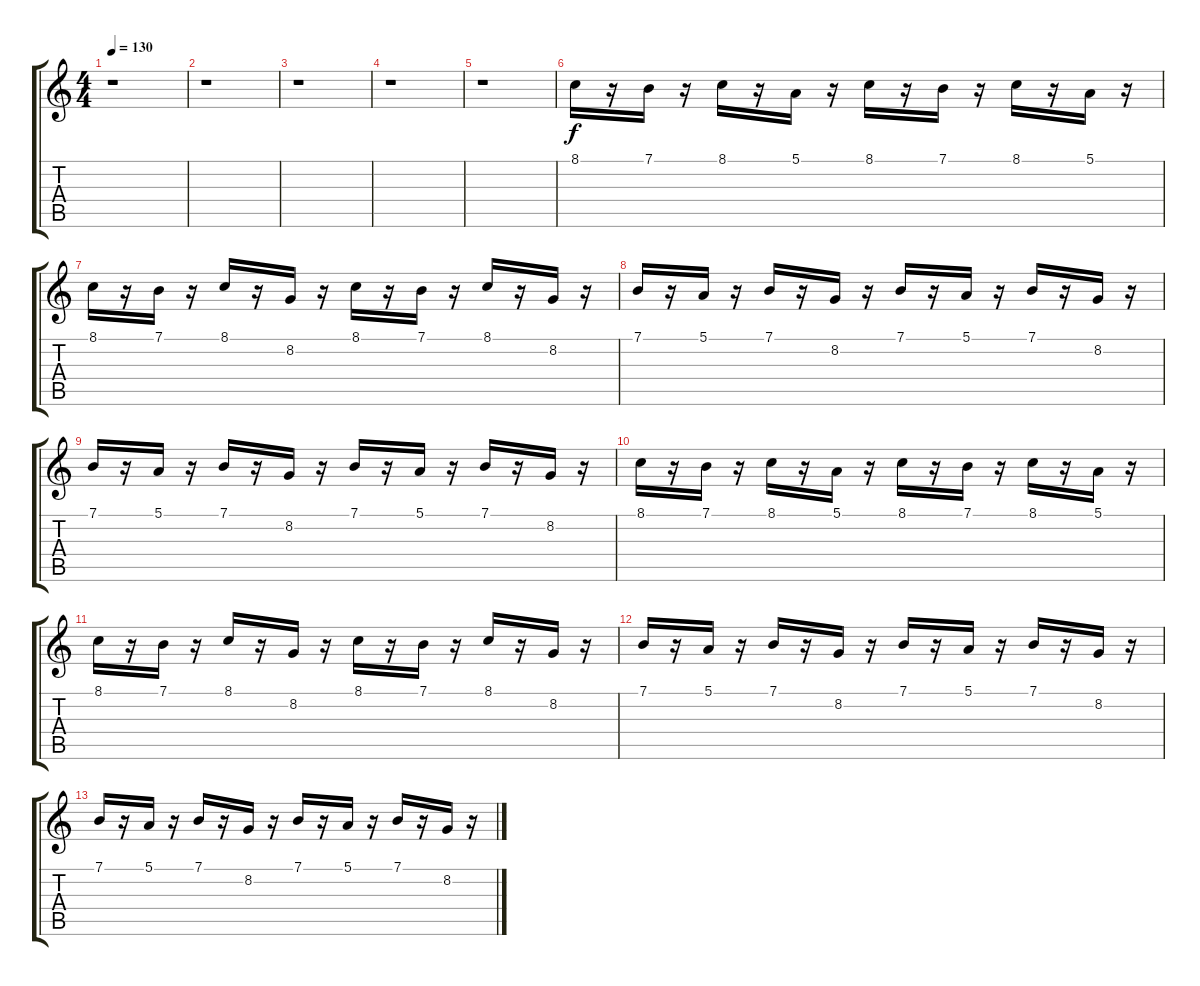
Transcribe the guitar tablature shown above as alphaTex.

\track "" {instrument lead1square}
\staff {score tabs}
\tuning (E4 B3 G3 D3 A2 E2) {hide}
\ts (4 4)
\tempo 130
\clef g2
\ks c
r.1{dy f} |
r.1 |
r.1 |
r.1 |
r.1 |
8.1.16 r.16 7.1.16 r.16 8.1.16 r.16 5.1.16 r.16 8.1.16 r.16 7.1.16 r.16 8.1.16 r.16 5.1.16 r.16 |
8.1.16 r.16 7.1.16 r.16 8.1.16 r.16 8.2.16 r.16 8.1.16 r.16 7.1.16 r.16 8.1.16 r.16 8.2.16 r.16 |
7.1.16 r.16 5.1.16 r.16 7.1.16 r.16 8.2.16 r.16 7.1.16 r.16 5.1.16 r.16 7.1.16 r.16 8.2.16 r.16 |
7.1.16 r.16 5.1.16 r.16 7.1.16 r.16 8.2.16 r.16 7.1.16 r.16 5.1.16 r.16 7.1.16 r.16 8.2.16 r.16 |
8.1.16 r.16 7.1.16 r.16 8.1.16 r.16 5.1.16 r.16 8.1.16 r.16 7.1.16 r.16 8.1.16 r.16 5.1.16 r.16 |
8.1.16 r.16 7.1.16 r.16 8.1.16 r.16 8.2.16 r.16 8.1.16 r.16 7.1.16 r.16 8.1.16 r.16 8.2.16 r.16 |
7.1.16 r.16 5.1.16 r.16 7.1.16 r.16 8.2.16 r.16 7.1.16 r.16 5.1.16 r.16 7.1.16 r.16 8.2.16 r.16 |
7.1.16 r.16 5.1.16 r.16 7.1.16 r.16 8.2.16 r.16 7.1.16 r.16 5.1.16 r.16 7.1.16 r.16 8.2.16 r.16
